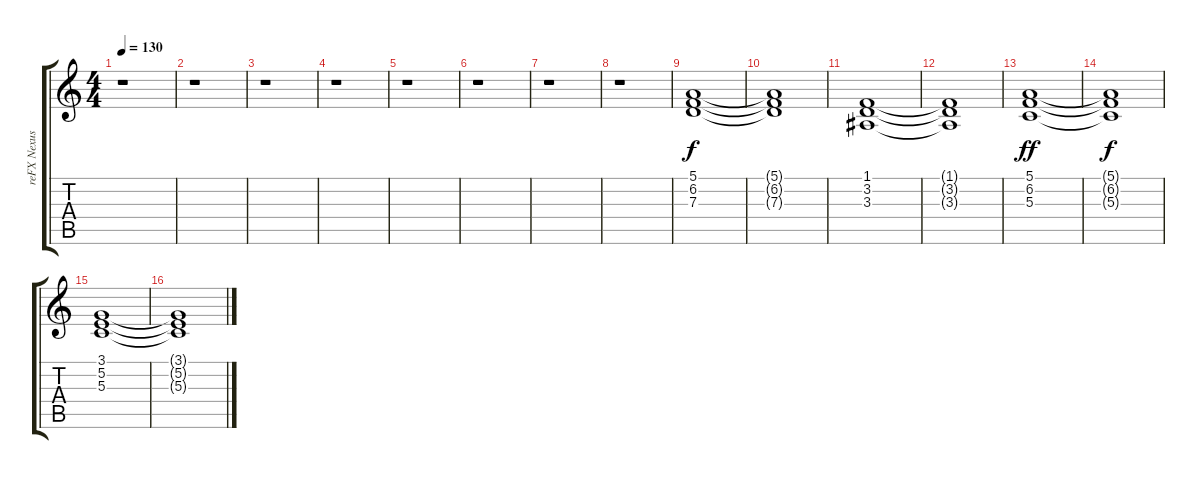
\track ("reFX Nexus #2 (MIDI)" "reFX Nexus") {instrument choiraahs}
\staff {score tabs}
\tuning (E4 B3 G3 D3 A2 E2) {hide}
\ts (4 4)
\tempo 130
\clef g2
\ks c
r.1{dy f} |
r.1 |
r.1 |
r.1 |
r.1 |
r.1 |
r.1 |
r.1 |
(5.1 6.2 7.3).1 |
(5.1{t} 6.2{t} 7.3{t}).1 |
(1.1 3.2 3.3).1 |
(1.1{t} 3.2{t} 3.3{t}).1 |
(5.1 6.2 5.3).1{dy ff} |
(5.1{t} 6.2{t} 5.3{t}).1{dy f} |
(3.1 5.2 5.3).1 |
(3.1{t} 5.2{t} 5.3{t}).1
